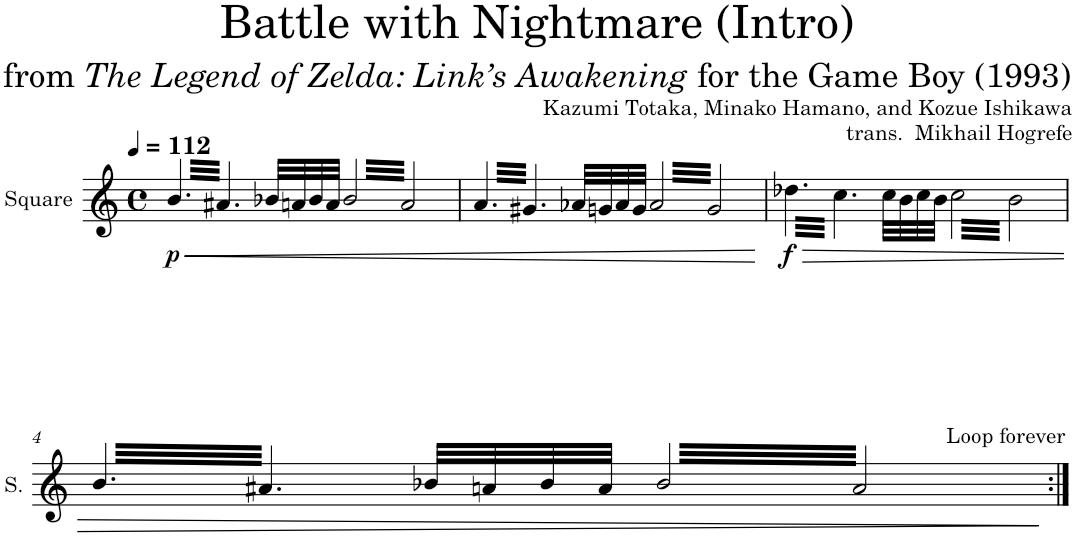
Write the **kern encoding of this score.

**kern	**dynam
*part1	*part1
*staff1	*staff1
*I"Square	*
*I'S.	*
*clefG2	*
*k[]	*
*M4/4	*
*met(c)	*
*MM112	*
=1	=1
!	!LO:HP:b
!	!LO:DY:n=1:b
12..b@@64@@/	< p
*tremolo	*
[32a#X/LLL	.
32a#/]	.
32a#X/	.
32a#/JJJ	.
*Xtremolo	*
.	.
.	.
32b-X/LLL	.
32an/	.
32b-/	.
32a/JJJ	.
*tremolo	*
64b-/LLLL	.
64a/	.
64b-/	.
64a/	.
64b-/	.
64a/	.
64b-/	.
64a/	.
64b-/	.
64a/	.
64b-/	.
64a/	.
64b-/	.
64a/	.
64b-/	.
64a/	.
64b-/	.
64a/	.
64b-/	.
64a/	.
64b-/	.
64a/	.
64b-/	.
64a/	.
64b-/	.
64a/	.
64b-/	.
64a/	.
64b-/	.
64a/	.
64b-/	.
64a/JJJJ	.
*Xtremolo	*
=2	=2
12..a@@64@@/	.
.	.
.	.
.	.
.	.
.	.
.	.
.	.
.	.
.	.
*tremolo	*
[32g#X/LLL	.
.	.
.	.
32g#/]	.
.	.
.	.
32g#X/	.
.	.
.	.
32g#/JJJ	.
*Xtremolo	*
.	.
.	.
32a-X/LLL	.
32gn/	.
32a-/	.
32g/JJJ	.
*tremolo	*
64a-/LLLL	.
64g/	.
64a-/	.
64g/	.
64a-/	.
64g/	.
64a-/	.
64g/	.
64a-/	.
64g/	.
64a-/	.
64g/	.
64a-/	.
64g/	.
64a-/	.
64g/	.
64a-/	.
64g/	.
64a-/	.
64g/	.
64a-/	.
64g/	.
64a-/	.
64g/	.
64a-/	.
64g/	.
64a-/	.
64g/	.
64a-/	.
64g/	.
64a-/	.
64g/JJJJ	.
*Xtremolo	*
.	[
=3	=3
!	!LO:HP:b
!	!LO:DY:n=1:b
12..dd-X@@64@@\	> f
.	.
.	.
.	.
.	.
.	.
.	.
.	.
.	.
.	.
*tremolo	*
[32cc\LLL	.
.	.
.	.
32cc\]	.
.	.
.	.
32cc\	.
.	.
.	.
32cc\JJJ	.
*Xtremolo	*
.	.
.	.
32cc\LLL	.
32b\	.
32cc\	.
32b\JJJ	.
*tremolo	*
64cc\LLLL	.
64b\	.
64cc\	.
64b\	.
64cc\	.
64b\	.
64cc\	.
64b\	.
64cc\	.
64b\	.
64cc\	.
64b\	.
64cc\	.
64b\	.
64cc\	.
64b\	.
64cc\	.
64b\	.
64cc\	.
64b\	.
64cc\	.
64b\	.
64cc\	.
64b\	.
64cc\	.
64b\	.
64cc\	.
64b\	.
64cc\	.
64b\	.
64cc\	.
64b\JJJJ	.
*Xtremolo	*
!!LO:LB:g=z
=4	=4
12..b@@64@@/	.
.	.
.	.
.	.
.	.
.	.
.	.
.	.
.	.
.	.
*tremolo	*
[32a#X/LLL	.
.	.
.	.
32a#/]	.
.	.
.	.
32a#X/	.
.	.
.	.
32a#/JJJ	.
*Xtremolo	*
.	.
.	.
32b-X/LLL	.
32an/	.
32b-/	.
32a/JJJ	.
*tremolo	*
64b-/LLLL	.
64a/	.
64b-/	.
64a/	.
64b-/	.
64a/	.
64b-/	.
64a/	.
64b-/	.
64a/	.
64b-/	.
64a/	.
64b-/	.
64a/	.
64b-/	.
64a/	.
!LO:TX:a:t=Loop forever	!
64b-/	.
64a/	.
64b-/	.
64a/	.
64b-/	.
64a/	.
64b-/	.
64a/	.
64b-/	.
64a/	.
64b-/	.
64a/	.
64b-/	.
64a/	.
64b-/	.
64a/JJJJ	.
*Xtremolo	*
.	]
.	.
.	.
.	.
.	.
.	.
.	.
.	.
.	.
.	.
.	.
.	.
.	.
.	.
.	.
.	.
=:|!	=:|!
*-	*-
